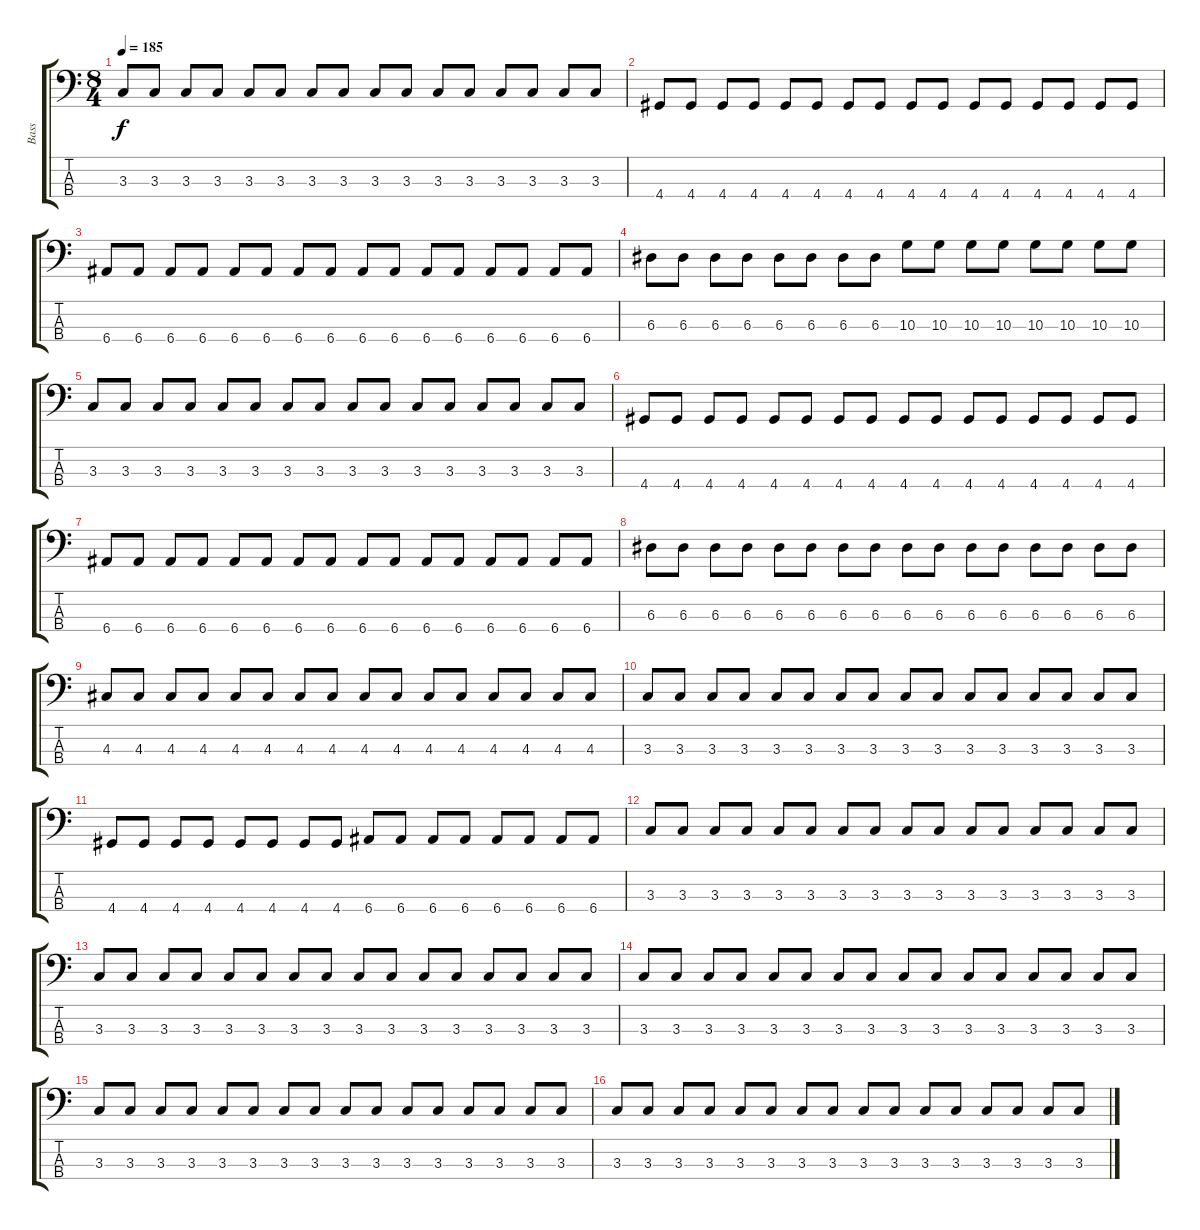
\track ("Bass" "Bass") {instrument electricbassfinger}
\staff {score tabs}
\tuning (G2 D2 A1 E1) {hide}
\ts (8 4)
\tempo 185
\clef f4
\ks c
3.3.8{dy f} 3.3.8 3.3.8 3.3.8 3.3.8 3.3.8 3.3.8 3.3.8 3.3.8 3.3.8 3.3.8 3.3.8 3.3.8 3.3.8 3.3.8 3.3.8 |
4.4.8 4.4.8 4.4.8 4.4.8 4.4.8 4.4.8 4.4.8 4.4.8 4.4.8 4.4.8 4.4.8 4.4.8 4.4.8 4.4.8 4.4.8 4.4.8 |
6.4.8 6.4.8 6.4.8 6.4.8 6.4.8 6.4.8 6.4.8 6.4.8 6.4.8 6.4.8 6.4.8 6.4.8 6.4.8 6.4.8 6.4.8 6.4.8 |
6.3.8 6.3.8 6.3.8 6.3.8 6.3.8 6.3.8 6.3.8 6.3.8 10.3.8 10.3.8 10.3.8 10.3.8 10.3.8 10.3.8 10.3.8 10.3.8 |
3.3.8 3.3.8 3.3.8 3.3.8 3.3.8 3.3.8 3.3.8 3.3.8 3.3.8 3.3.8 3.3.8 3.3.8 3.3.8 3.3.8 3.3.8 3.3.8 |
4.4.8 4.4.8 4.4.8 4.4.8 4.4.8 4.4.8 4.4.8 4.4.8 4.4.8 4.4.8 4.4.8 4.4.8 4.4.8 4.4.8 4.4.8 4.4.8 |
6.4.8 6.4.8 6.4.8 6.4.8 6.4.8 6.4.8 6.4.8 6.4.8 6.4.8 6.4.8 6.4.8 6.4.8 6.4.8 6.4.8 6.4.8 6.4.8 |
6.3.8 6.3.8 6.3.8 6.3.8 6.3.8 6.3.8 6.3.8 6.3.8 6.3.8 6.3.8 6.3.8 6.3.8 6.3.8 6.3.8 6.3.8 6.3.8 |
4.3.8 4.3.8 4.3.8 4.3.8 4.3.8 4.3.8 4.3.8 4.3.8 4.3.8 4.3.8 4.3.8 4.3.8 4.3.8 4.3.8 4.3.8 4.3.8 |
3.3.8 3.3.8 3.3.8 3.3.8 3.3.8 3.3.8 3.3.8 3.3.8 3.3.8 3.3.8 3.3.8 3.3.8 3.3.8 3.3.8 3.3.8 3.3.8 |
4.4.8 4.4.8 4.4.8 4.4.8 4.4.8 4.4.8 4.4.8 4.4.8 6.4.8 6.4.8 6.4.8 6.4.8 6.4.8 6.4.8 6.4.8 6.4.8 |
3.3.8 3.3.8 3.3.8 3.3.8 3.3.8 3.3.8 3.3.8 3.3.8 3.3.8 3.3.8 3.3.8 3.3.8 3.3.8 3.3.8 3.3.8 3.3.8 |
3.3.8 3.3.8 3.3.8 3.3.8 3.3.8 3.3.8 3.3.8 3.3.8 3.3.8 3.3.8 3.3.8 3.3.8 3.3.8 3.3.8 3.3.8 3.3.8 |
3.3.8 3.3.8 3.3.8 3.3.8 3.3.8 3.3.8 3.3.8 3.3.8 3.3.8 3.3.8 3.3.8 3.3.8 3.3.8 3.3.8 3.3.8 3.3.8 |
3.3.8 3.3.8 3.3.8 3.3.8 3.3.8 3.3.8 3.3.8 3.3.8 3.3.8 3.3.8 3.3.8 3.3.8 3.3.8 3.3.8 3.3.8 3.3.8 |
3.3.8 3.3.8 3.3.8 3.3.8 3.3.8 3.3.8 3.3.8 3.3.8 3.3.8 3.3.8 3.3.8 3.3.8 3.3.8 3.3.8 3.3.8 3.3.8
